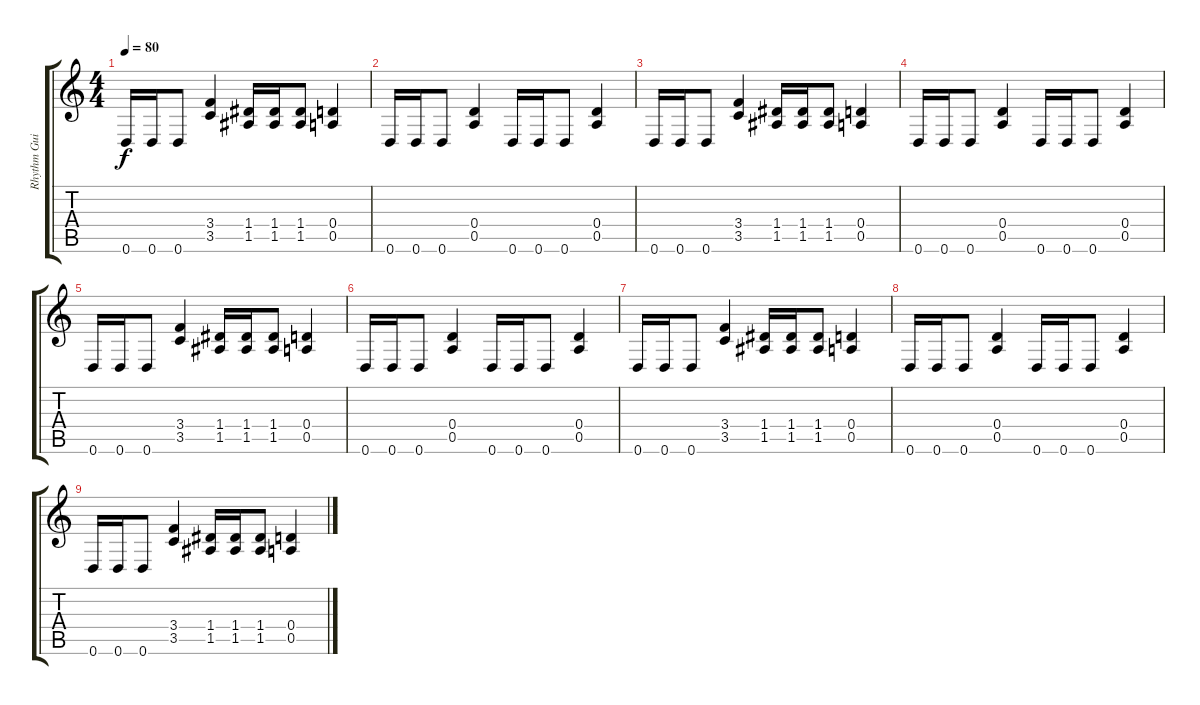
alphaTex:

\track ("Rhythm Guitar" "Rhythm Gui") {instrument distortionguitar}
\staff {score tabs}
\tuning (E4 B3 G3 D3 A2 D2) {hide}
\ts (4 4)
\tempo 80
\clef g2
\ks c
0.6.16{dy f} 0.6.16 0.6.8 (3.4 3.5).4 (1.4 1.5).16 (1.4 1.5).16 (1.4 1.5).8 (0.4 0.5).4 |
0.6.16 0.6.16 0.6.8 (0.4 0.5).4 0.6.16 0.6.16 0.6.8 (0.4 0.5).4 |
0.6.16 0.6.16 0.6.8 (3.4 3.5).4 (1.4 1.5).16 (1.4 1.5).16 (1.4 1.5).8 (0.4 0.5).4 |
0.6.16 0.6.16 0.6.8 (0.4 0.5).4 0.6.16 0.6.16 0.6.8 (0.4 0.5).4 |
0.6.16 0.6.16 0.6.8 (3.4 3.5).4 (1.4 1.5).16 (1.4 1.5).16 (1.4 1.5).8 (0.4 0.5).4 |
0.6.16 0.6.16 0.6.8 (0.4 0.5).4 0.6.16 0.6.16 0.6.8 (0.4 0.5).4 |
0.6.16 0.6.16 0.6.8 (3.4 3.5).4 (1.4 1.5).16 (1.4 1.5).16 (1.4 1.5).8 (0.4 0.5).4 |
0.6.16 0.6.16 0.6.8 (0.4 0.5).4 0.6.16 0.6.16 0.6.8 (0.4 0.5).4 |
0.6.16 0.6.16 0.6.8 (3.4 3.5).4 (1.4 1.5).16 (1.4 1.5).16 (1.4 1.5).8 (0.4 0.5).4
